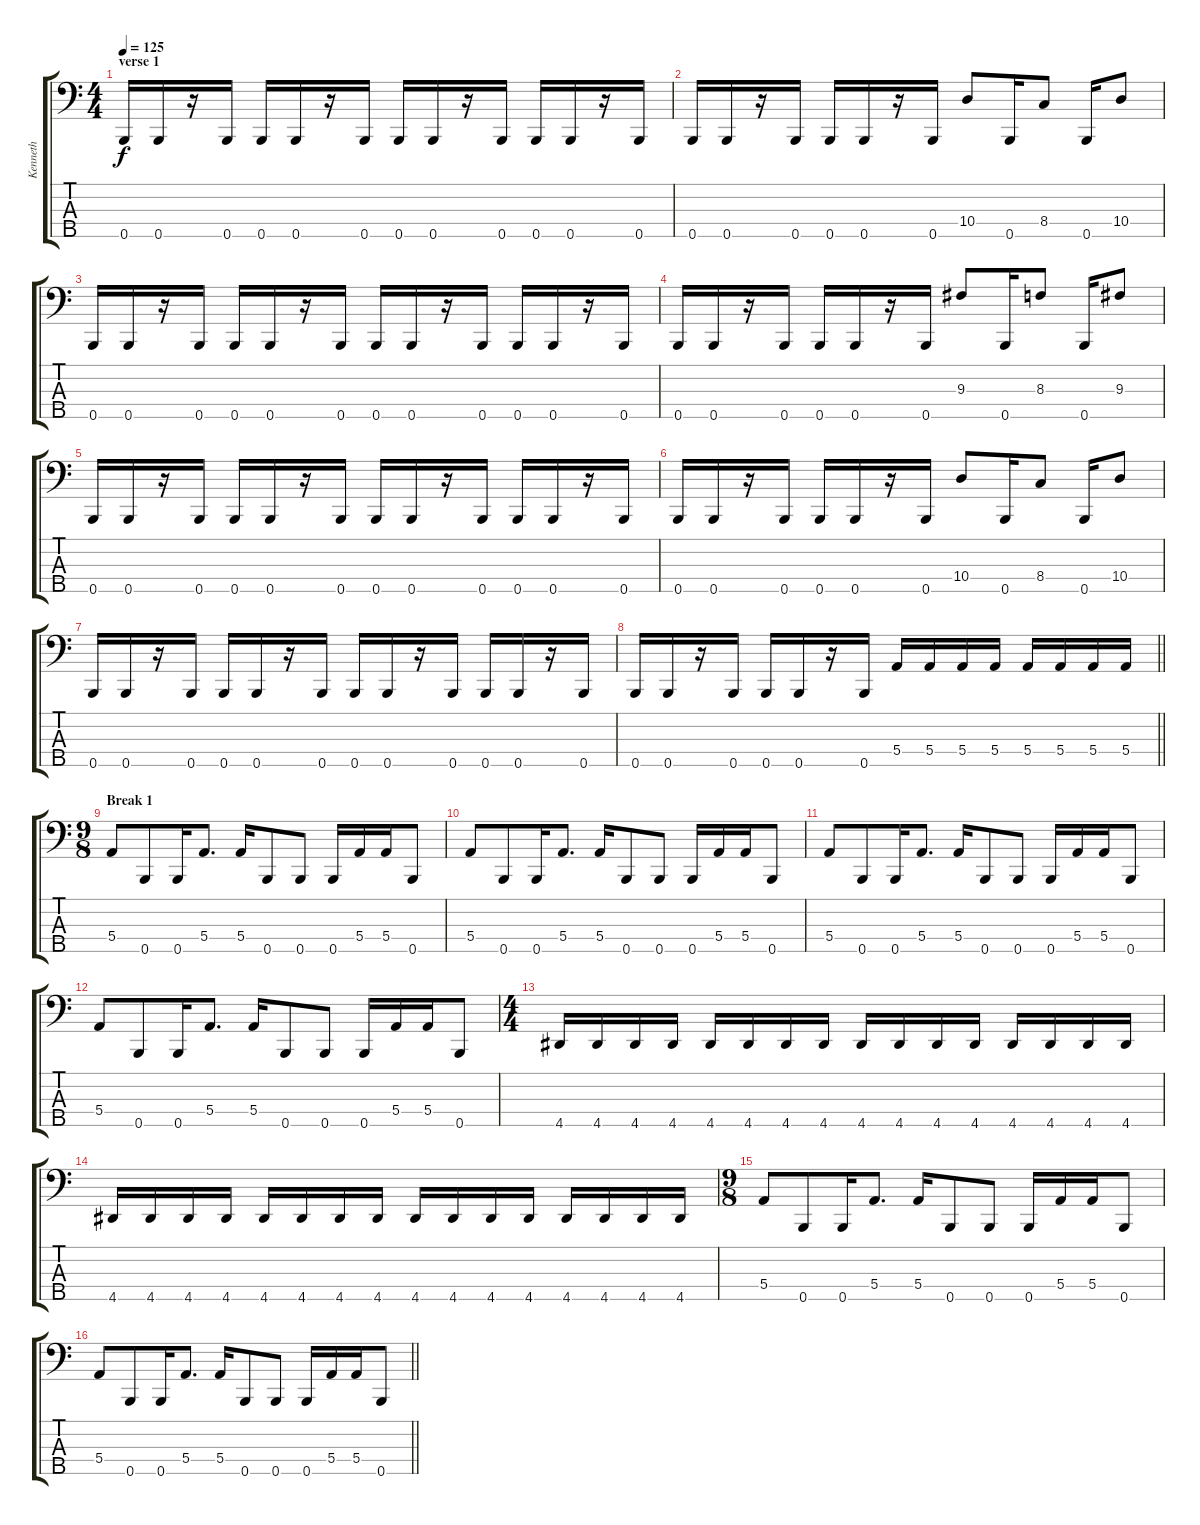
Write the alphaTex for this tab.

\track ("Kenneth" "Kenneth") {instrument electricbasspick}
\staff {score tabs}
\tuning (G2 D2 A1 E1 B0) {hide}
\ts (4 4)
\section ("" "verse 1")
\tempo 125
\clef f4
\ks c
0.5.16{dy f} 0.5.16 r.16 0.5.16 0.5.16 0.5.16 r.16 0.5.16 0.5.16 0.5.16 r.16 0.5.16 0.5.16 0.5.16 r.16 0.5.16 |
0.5.16 0.5.16 r.16 0.5.16 0.5.16 0.5.16 r.16 0.5.16 10.4.8 0.5.16 8.4.8 0.5.16 10.4.8 |
0.5.16 0.5.16 r.16 0.5.16 0.5.16 0.5.16 r.16 0.5.16 0.5.16 0.5.16 r.16 0.5.16 0.5.16 0.5.16 r.16 0.5.16 |
0.5.16 0.5.16 r.16 0.5.16 0.5.16 0.5.16 r.16 0.5.16 9.3.8 0.5.16 8.3.8 0.5.16 9.3.8 |
0.5.16 0.5.16 r.16 0.5.16 0.5.16 0.5.16 r.16 0.5.16 0.5.16 0.5.16 r.16 0.5.16 0.5.16 0.5.16 r.16 0.5.16 |
0.5.16 0.5.16 r.16 0.5.16 0.5.16 0.5.16 r.16 0.5.16 10.4.8 0.5.16 8.4.8 0.5.16 10.4.8 |
0.5.16 0.5.16 r.16 0.5.16 0.5.16 0.5.16 r.16 0.5.16 0.5.16 0.5.16 r.16 0.5.16 0.5.16 0.5.16 r.16 0.5.16 |
\barLineRight lightlight
0.5.16 0.5.16 r.16 0.5.16 0.5.16 0.5.16 r.16 0.5.16 5.4.16 5.4.16 5.4.16 5.4.16 5.4.16 5.4.16 5.4.16 5.4.16 |
\ts (9 8)
\section ("" "Break 1")
5.4.8 0.5.8 0.5.16 5.4.8{d} 5.4.16 0.5.8 0.5.8 0.5.16 5.4.16 5.4.16 0.5.8 |
5.4.8 0.5.8 0.5.16 5.4.8{d} 5.4.16 0.5.8 0.5.8 0.5.16 5.4.16 5.4.16 0.5.8 |
5.4.8 0.5.8 0.5.16 5.4.8{d} 5.4.16 0.5.8 0.5.8 0.5.16 5.4.16 5.4.16 0.5.8 |
5.4.8 0.5.8 0.5.16 5.4.8{d} 5.4.16 0.5.8 0.5.8 0.5.16 5.4.16 5.4.16 0.5.8 |
\ts (4 4)
4.5.16 4.5.16 4.5.16 4.5.16 4.5.16 4.5.16 4.5.16 4.5.16 4.5.16 4.5.16 4.5.16 4.5.16 4.5.16 4.5.16 4.5.16 4.5.16 |
4.5.16 4.5.16 4.5.16 4.5.16 4.5.16 4.5.16 4.5.16 4.5.16 4.5.16 4.5.16 4.5.16 4.5.16 4.5.16 4.5.16 4.5.16 4.5.16 |
\ts (9 8)
5.4.8 0.5.8 0.5.16 5.4.8{d} 5.4.16 0.5.8 0.5.8 0.5.16 5.4.16 5.4.16 0.5.8 |
\barLineRight lightlight
5.4.8 0.5.8 0.5.16 5.4.8{d} 5.4.16 0.5.8 0.5.8 0.5.16 5.4.16 5.4.16 0.5.8
